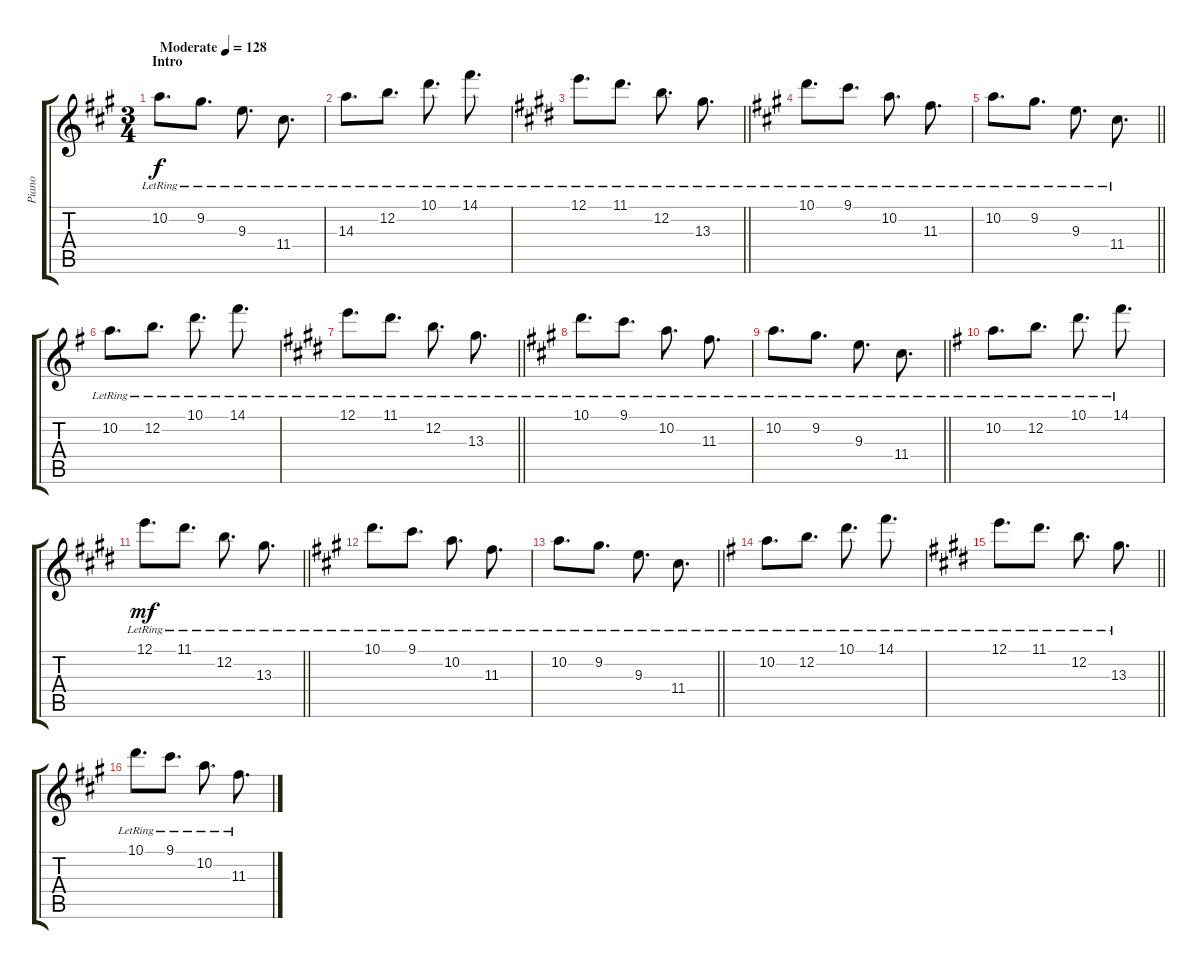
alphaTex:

\track ("Piano" "Piano") {instrument acousticgrandpiano}
\staff {score tabs}
\tuning (E5 B4 G4 D4 A3 E3) {hide}
\ts (3 4)
\section ("" "Intro")
\tempo (128 "Moderate")
\clef g2
\ks a
10.2{lr}.8{d dy f instrument acousticgrandpiano} 9.2{lr}.8{d} 9.3{lr}.8{d} 11.4{lr}.8{d} |
14.3{lr}.8{d} 12.2{lr}.8{d} 10.1{lr}.8{d} 14.1{lr}.8{d} |
\barLineRight lightlight
\ks e
12.1{lr}.8{d} 11.1{lr}.8{d} 12.2{lr}.8{d} 13.3{lr}.8{d} |
\ks a
10.1{lr}.8{d} 9.1{lr}.8{d} 10.2{lr}.8{d} 11.3{lr}.8{d} |
\barLineRight lightlight
10.2{lr}.8{d} 9.2{lr}.8{d} 9.3{lr}.8{d} 11.4{lr}.8{d} |
\ks g
10.2{lr}.8{d} 12.2{lr}.8{d} 10.1{lr}.8{d} 14.1{lr}.8{d} |
\barLineRight lightlight
\ks e
12.1{lr}.8{d} 11.1{lr}.8{d} 12.2{lr}.8{d} 13.3{lr}.8{d} |
\ks a
10.1{lr}.8{d} 9.1{lr}.8{d} 10.2{lr}.8{d} 11.3{lr}.8{d} |
\barLineRight lightlight
10.2{lr}.8{d} 9.2{lr}.8{d} 9.3{lr}.8{d} 11.4{lr}.8{d} |
\ks g
10.2{lr}.8{d} 12.2{lr}.8{d} 10.1{lr}.8{d} 14.1{lr}.8{d} |
\barLineRight lightlight
\ks e
12.1{lr}.8{d dy mf} 11.1{lr}.8{d} 12.2{lr}.8{d} 13.3{lr}.8{d} |
\ks a
10.1{lr}.8{d} 9.1{lr}.8{d} 10.2{lr}.8{d} 11.3{lr}.8{d} |
\barLineRight lightlight
10.2{lr}.8{d} 9.2{lr}.8{d} 9.3{lr}.8{d} 11.4{lr}.8{d} |
\ks g
10.2{lr}.8{d} 12.2{lr}.8{d} 10.1{lr}.8{d} 14.1{lr}.8{d} |
\barLineRight lightlight
\ks e
12.1{lr}.8{d} 11.1{lr}.8{d} 12.2{lr}.8{d} 13.3{lr}.8{d} |
\ks a
10.1{lr}.8{d} 9.1{lr}.8{d} 10.2{lr}.8{d} 11.3{lr}.8{d}
